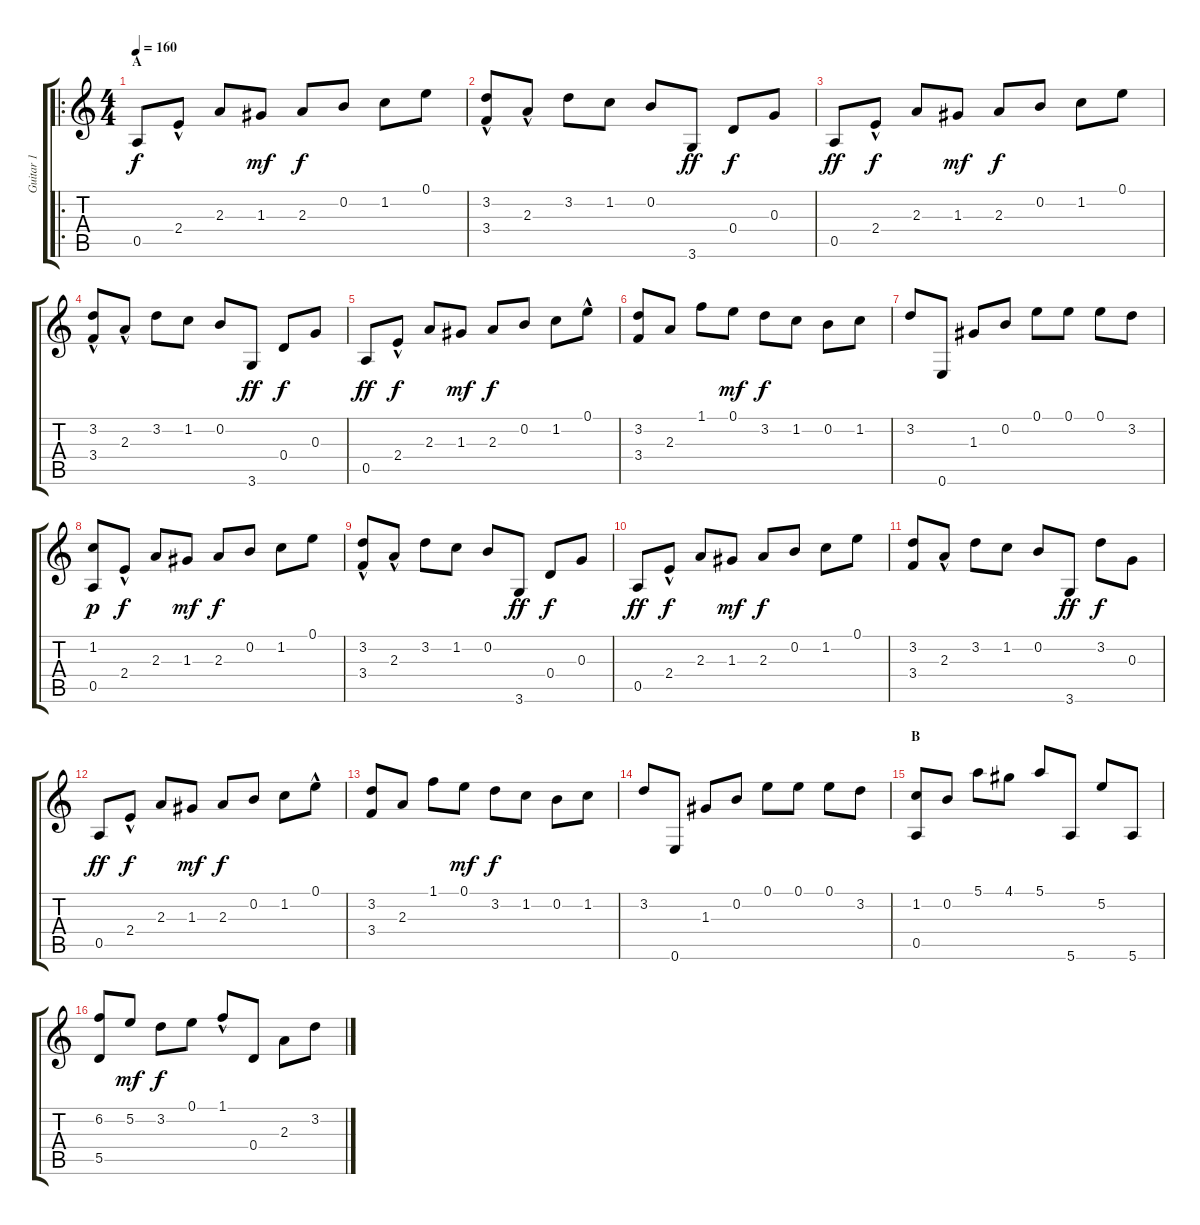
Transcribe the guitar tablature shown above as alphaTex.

\track ("Guitar 1" "Guitar 1") {instrument acousticguitarnylon}
\staff {score tabs}
\tuning (E4 B3 G3 D3 A2 E2) {hide}
\ro
\ts (4 4)
\section ("" "A")
\tempo 160
\clef g2
\ks c
0.5.8{dy f instrument acousticguitarnylon} 2.4{hac}.8 2.3.8 1.3.8{dy mf} 2.3.8{dy f} 0.2.8 1.2.8 0.1.8 |
(3.2 3.4{hac}).8 2.3{hac}.8 3.2.8 1.2.8 0.2.8 3.6.8{dy ff} 0.4.8{dy f} 0.3.8 |
0.5.8{dy ff} 2.4{hac}.8{dy f} 2.3.8 1.3.8{dy mf} 2.3.8{dy f} 0.2.8 1.2.8 0.1.8 |
(3.2 3.4{hac}).8 2.3{hac}.8 3.2.8 1.2.8 0.2.8 3.6.8{dy ff} 0.4.8{dy f} 0.3.8 |
0.5.8{dy ff} 2.4{hac}.8{dy f} 2.3.8 1.3.8{dy mf} 2.3.8{dy f} 0.2.8 1.2.8 0.1{hac}.8 |
(3.2 3.4).8 2.3.8 1.1.8 0.1.8{dy mf} 3.2.8{dy f} 1.2.8 0.2.8 1.2.8 |
3.2.8 0.6.8 1.3.8 0.2.8 0.1.8 0.1.8 0.1.8 3.2.8 |
(1.2 0.5).8{dy p} 2.4{hac}.8{dy f} 2.3.8 1.3.8{dy mf} 2.3.8{dy f} 0.2.8 1.2.8 0.1.8 |
(3.2 3.4{hac}).8 2.3{hac}.8 3.2.8 1.2.8 0.2.8 3.6.8{dy ff} 0.4.8{dy f} 0.3.8 |
0.5.8{dy ff} 2.4{hac}.8{dy f} 2.3.8 1.3.8{dy mf} 2.3.8{dy f} 0.2.8 1.2.8 0.1.8 |
(3.2 3.4).8 2.3{hac}.8 3.2.8 1.2.8 0.2.8 3.6.8{dy ff} 3.2.8{dy f} 0.3.8 |
0.5.8{dy ff} 2.4{hac}.8{dy f} 2.3.8 1.3.8{dy mf} 2.3.8{dy f} 0.2.8 1.2.8 0.1{hac}.8 |
(3.2 3.4).8 2.3.8 1.1.8 0.1.8{dy mf} 3.2.8{dy f} 1.2.8 0.2.8 1.2.8 |
3.2.8 0.6.8 1.3.8 0.2.8 0.1.8 0.1.8 0.1.8 3.2.8 |
\section ("" "B")
(1.2 0.5).8 0.2.8 5.1.8 4.1.8 5.1.8 5.6.8 5.2.8 5.6.8 |
(6.2 5.5).8 5.2.8{dy mf} 3.2.8{dy f} 0.1.8 1.1{hac}.8 0.4.8 2.3.8 3.2.8
